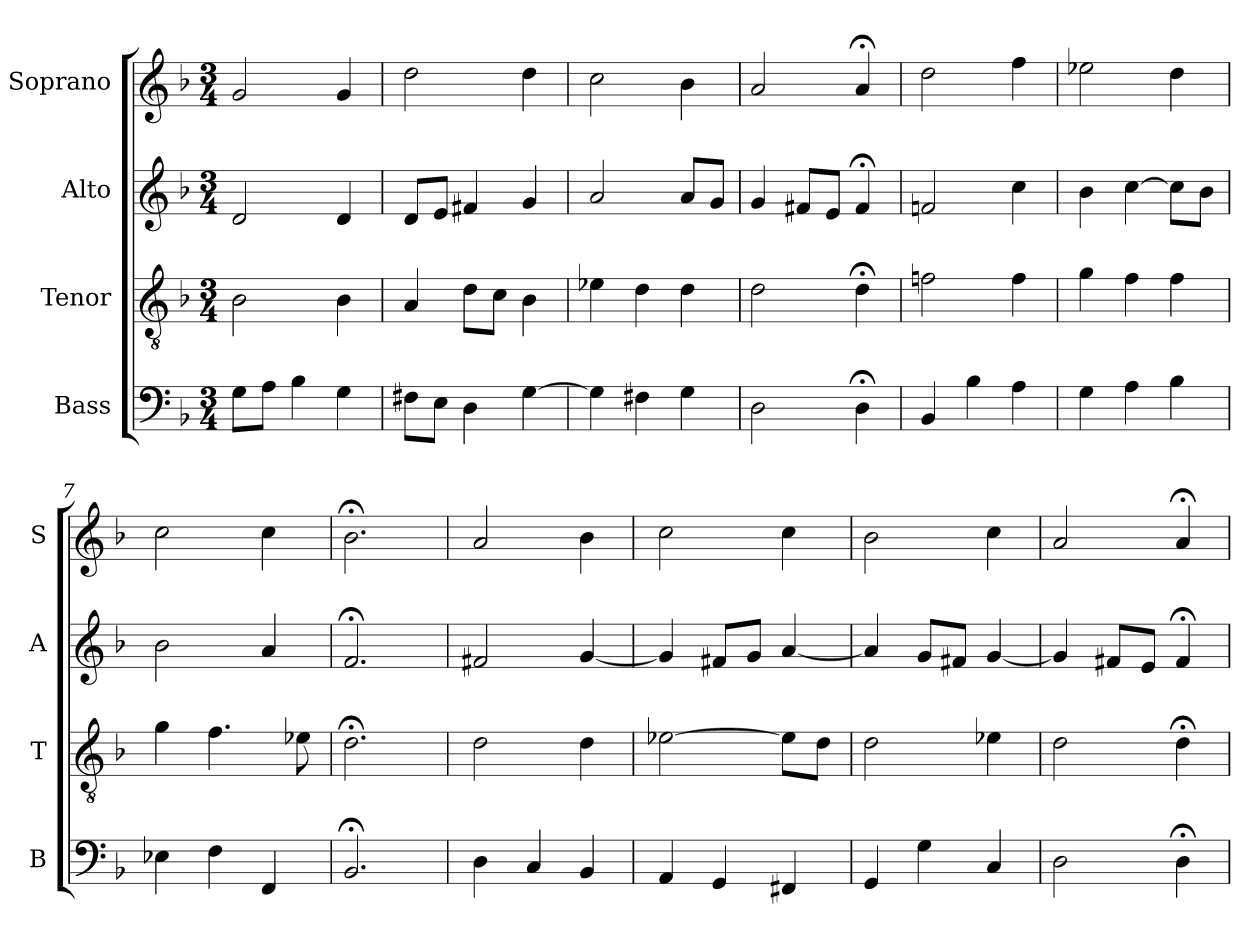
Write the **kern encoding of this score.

**kern	**kern	**kern	**kern
*part4	*part3	*part2	*part1
*staff4	*staff3	*staff2	*staff1
*I"Bass	*I"Tenor	*I"Alto	*I"Soprano
*I'B	*I'T	*I'A	*I'S
*clefF4	*clefGv2	*clefG2	*clefG2
*k[b-]	*k[b-]	*k[b-]	*k[b-]
*G:dor	*G:dor	*G:dor	*G:dor
*M3/4	*M3/4	*M3/4	*M3/4
*MM100	*MM100	*MM100	*MM100
=1	=1	=1	=1
8GL	2B-	2d	2g
8AJ	.	.	.
4B-	.	.	.
4G	4B-	4d	4g
=2	=2	=2	=2
8F#XL	4A	8dL	2dd
8EJ	.	8eJ	.
4D	8dL	4f#X	.
.	8cJ	.	.
[4G	4B-	4g	4dd
=3	=3	=3	=3
4G]	4e-X	2a	2cc
4F#X	4d	.	.
4G	4d	8aL	4b-
.	.	8gJ	.
=4	=4	=4	=4
2D	2d	4g	2a
.	.	8f#XL	.
.	.	8eJ	.
4D;<	4d;<	4f#;<	4a;<
=5	=5	=5	=5
4BB-	2fn	2fn	2dd
4B-	.	.	.
4A	4f	4cc	4ff
=6	=6	=6	=6
4G	4g	4b-	2ee-X
4A	4f	[4cc	.
4B-	4f	8ccL]	4dd
.	.	8b-J	.
=7	=7	=7	=7
4E-X	4g	2b-	2cc
4F	4.f	.	.
4FF	.	4a	4cc
.	8e-X	.	.
=8	=8	=8	=8
2.BB-;<	2.d;<	2.f;<	2.b-;<
=9	=9	=9	=9
4D	2d	2f#X	2a
4C	.	.	.
4BB-	4d	[4g	4b-
=10	=10	=10	=10
4AA	[2e-X	4g]	2cc
4GG	.	8f#XL	.
.	.	8gJ	.
4FF#X	8e-L]	[4a	4cc
.	8dJ	.	.
=11	=11	=11	=11
4GG	2d	4a]	2b-
4G	.	8gL	.
.	.	8f#XJ	.
4C	4e-X	[4g	4cc
=12	=12	=12	=12
2D	2d	4g]	2a
.	.	8f#XL	.
.	.	8eJ	.
4D;<	4d;<	4f#;<	4a;<
=	=	=	=
*-	*-	*-	*-
